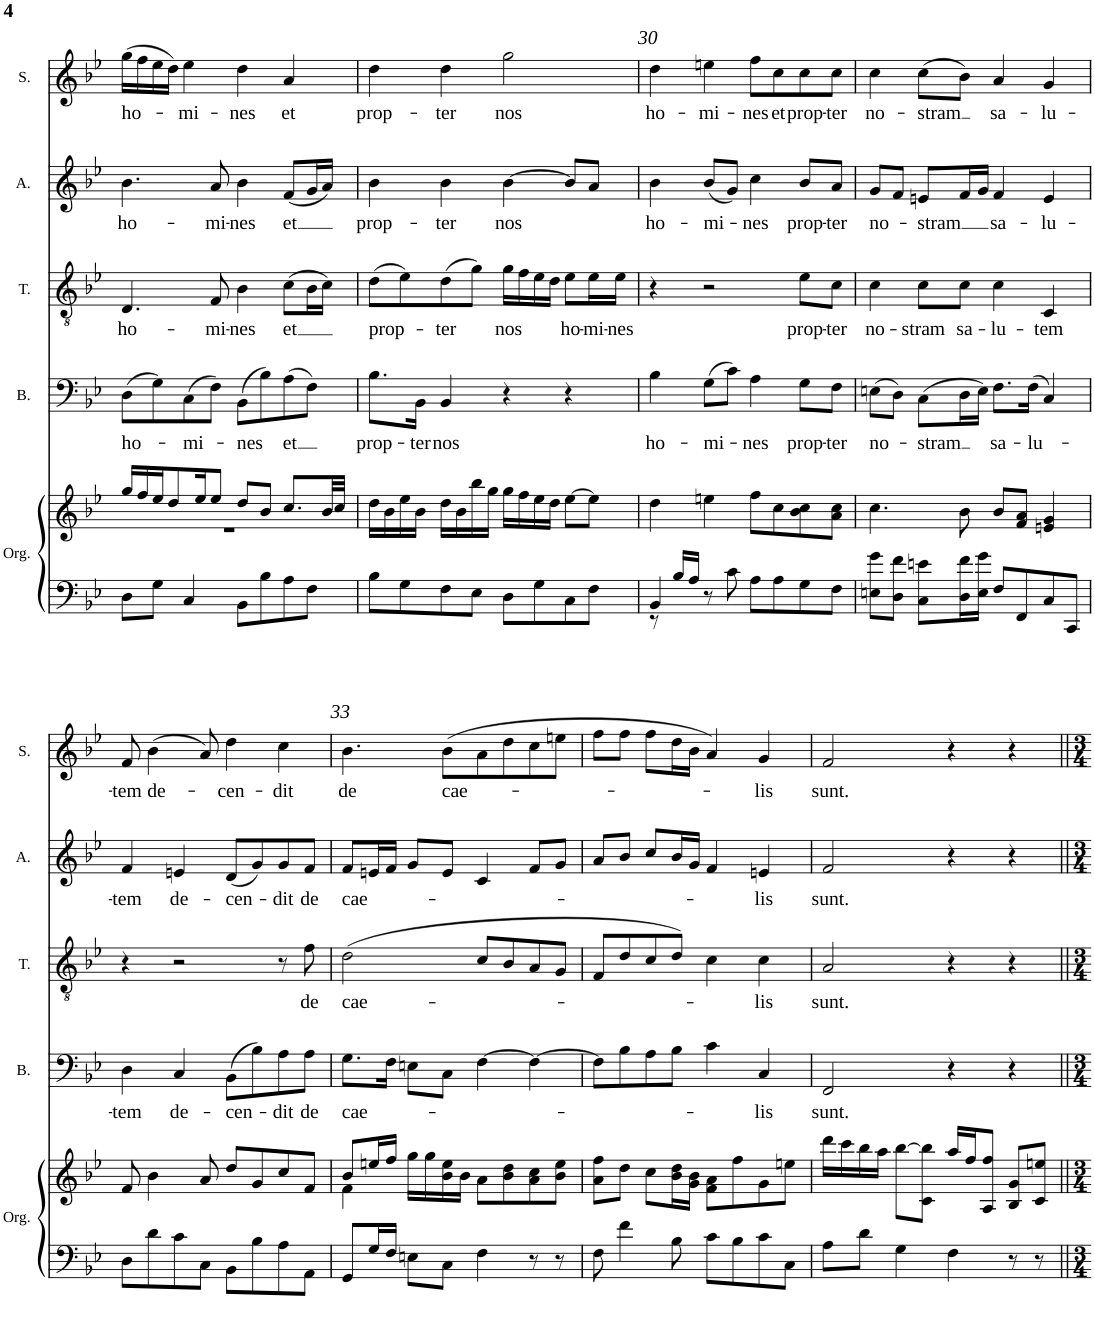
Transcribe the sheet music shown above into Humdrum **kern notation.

**kern	**kern	**kern	**text	**kern	**text	**kern	**text	**kern	**text
*part5	*part5	*part4	*part4	*part3	*part3	*part2	*part2	*part1	*part1
*staff6	*staff5	*staff4	*staff4	*staff3	*staff3	*staff2	*staff2	*staff1	*staff1
*I"Organ	*	*I"Bass	*	*I"Tenor	*	*I"Alto	*	*I"Soprano	*
*I'Org.	*	*I'B.	*	*I'T.	*	*I'A.	*	*I'S.	*
!!LO:PB:g=z
*clefF4	*clefG2	*clefF4	*	*clefGv2	*	*clefG2	*	*clefG2	*
*k[b-e-]	*k[b-e-]	*k[b-e-]	*	*k[b-e-]	*	*k[b-e-]	*	*k[b-e-]	*
*M4/4	*M4/4	*M4/4	*	*M4/4	*	*M4/4	*	*M4/4	*
=28	=28	=28	=28	=28	=28	=28	=28	=28	=28
*	*^	*	*	*	*	*	*	*	*
!	!	!	!	!LO:LY:b	!	!LO:LY:b	!	!LO:LY:b	!	!LO:LY:b
8D\L	16gg/LL	1r	(8D\L	ho-	4.D/	ho-	4.b-\	ho-	(16gg\LL	ho-
.	16ff/	.	.	.	.	.	.	.	16ff\	.
8G\J	16ee-/J	.	8G\)	.	.	.	.	.	16ee-\	.
.	8dd/	.	.	.	.	.	.	.	16dd\JJ)	.
!	!	!	!	!LO:LY:b	!	!	!	!	!	!LO:LY:b
4C/	.	.	(8C\	-mi-	.	.	.	.	4ee-\	-mi-
.	16ee-/K	.	.	.	.	.	.	.	.	.
!	!	!	!	!	!	!LO:LY:b	!	!LO:LY:b	!	!
.	8ee-/J	.	8F\J)	.	8F/	-mi-	8a/	-mi-	.	.
!	!	!	!	!LO:LY:b	!	!LO:LY:b	!	!LO:LY:b	!	!LO:LY:b
8BB-\L	8dd/L	.	(8BB-\L	-nes	4B-\	-nes	4b-\	-nes	4dd\	-nes
8B-\	8b-/J	.	8B-\)	.	.	.	.	.	.	.
!	!	!	!	!LO:LY:b	!	!LO:LY:b	!	!LO:LY:b	!	!LO:LY:b
8A\	8.cc/L	.	(8A\	et	(8c\L	et	(8f/L	et	4a/	et
8F\J	.	.	8F\J)	.	16B-\L	.	16g/L	.	.	.
.	32b-/LL	.	.	.	16c\JJ)	.	16a/JJ)	.	.	.
.	32cc/JJJ	.	.	.	.	.	.	.	.	.
*	*v	*v	*	*	*	*	*	*	*	*
=29	=29	=29	=29	=29	=29	=29	=29	=29	=29
!	!	!	!LO:LY:b	!	!LO:LY:b	!	!LO:LY:b	!	!LO:LY:b
8B-\L	16dd\LL	8.B-\L	prop-	(8d\L	prop-	4b-\	prop-	4dd\	prop-
.	16b-\	.	.	.	.	.	.	.	.
8G\	16ee-\	.	.	8e-\)	.	.	.	.	.
!	!	!	!LO:LY:b	!	!	!	!	!	!
.	16b-\JJ	16BB-\Jk	-ter	.	.	.	.	.	.
!	!	!	!LO:LY:b	!	!LO:LY:b	!	!LO:LY:b	!	!LO:LY:b
8F\	16dd\LL	4BB-/	nos	(8d\	-ter	4b-\	-ter	4dd\	-ter
.	16b-\	.	.	.	.	.	.	.	.
8E-\J	16bb-\	.	.	8g\J)	.	.	.	.	.
.	16gg\JJ	.	.	.	.	.	.	.	.
!	!	!	!	!	!LO:LY:b	!	!LO:LY:b	!	!LO:LY:b
8D\L	16gg\LL	4r	.	16g\LL	nos	[4b-\	nos	2gg\	nos
.	16ff\	.	.	16f\	.	.	.	.	.
8G\	16ee-\	.	.	16e-\	.	.	.	.	.
.	16dd\JJ	.	.	16d\JJ	.	.	.	.	.
!	!	!	!	!	!LO:LY:b	!	!	!	!
8C\	[8ee-\L	4r	.	8e-\L	ho-	8b-/L]	.	.	.
!	!	!	!	!	!LO:LY:b	!	!	!	!
8F\J	8ee-\J]	.	.	16e-\L	-mi-	8a/J	.	.	.
!	!	!	!	!	!LO:LY:b	!	!	!	!
.	.	.	.	16e-\JJ	-nes	.	.	.	.
=30	=30	=30	=30	=30	=30	=30	=30	=30	=30
*^	*	*	*	*	*	*	*	*	*
!	!	!	!	!LO:LY:b	!	!	!	!LO:LY:b	!	!LO:LY:b
4BB-/	8r	4dd\	4B-\	ho-	4r	.	4b-\	ho-	4dd\	ho-
.	16B-/LL	.	.	.	.	.	.	.	.	.
.	16A/JJ	.	.	.	.	.	.	.	.	.
!	!	!	!	!LO:LY:b	!	!	!	!LO:LY:b	!	!LO:LY:b
8r	2.ryy	4een\	(8G\L	-mi-	2r	.	(8b-/L	-mi-	4een\	-mi-
8c\	.	.	8c\J)	.	.	.	8g/J)	.	.	.
!	!	!	!	!LO:LY:b	!	!	!	!LO:LY:b	!	!LO:LY:b
8A\L	.	8ff\L	4A\	-nes	.	.	4cc\	-nes	8ff\L	-nes
!	!	!	!	!	!	!	!	!	!	!LO:LY:b
8A\	.	8cc\	.	.	.	.	.	.	8cc\	et
!	!	!	!	!LO:LY:b	!	!LO:LY:b	!	!LO:LY:b	!	!LO:LY:b
8G\	.	8b-\ 8cc\	8G\L	prop-	8e-\L	prop-	8b-/L	prop-	8cc\	prop-
!	!	!	!	!LO:LY:b	!	!LO:LY:b	!	!LO:LY:b	!	!LO:LY:b
8F\J	.	8a\ 8cc\J	8F\J	-ter	8c\J	-ter	8a/J	-ter	8cc\J	-ter
*v	*v	*	*	*	*	*	*	*	*	*
=31	=31	=31	=31	=31	=31	=31	=31	=31	=31
!	!	!	!LO:LY:b	!	!LO:LY:b	!	!LO:LY:b	!	!LO:LY:b
8En\ 8g\L	4.cc\	(8En\L	no-	4c\	no-	8g/L	no-	4cc\	no-
8D\ 8f\J	.	8D\J)	.	.	.	8f/J	.	.	.
!	!	!	!LO:LY:b	!	!LO:LY:b	!	!LO:LY:b	!	!LO:LY:b
8C\ 8en\L	.	(8C\L	-stram	8c\L	-stram	8en/L	-stram	(8cc\L	-stram
!	!	!	!	!	!LO:LY:b	!	!	!	!
16D\ 16f\L	8b-\	16D\L	.	8c\J	sa-	16f/L	.	8b-\J)	.
16E\ 16g\JJ	.	16E\JJ)	.	.	.	16g/JJ	.	.	.
!	!	!	!LO:LY:b	!	!LO:LY:b	!	!LO:LY:b	!	!LO:LY:b
8F/L	8b-/L	8.F\L	sa-	4c\	-lu-	4f/	sa-	4a/	sa-
8FF/	8f/ 8a/J	.	.	.	.	.	.	.	.
!	!	!	!LO:LY:b	!	!	!	!	!	!
.	.	(16F\Jk	-lu-	.	.	.	.	.	.
!	!	!	!	!	!LO:LY:b	!	!LO:LY:b	!	!LO:LY:b
8C/	4en/ 4g/	4C/)	.	4C/	-tem	4e/	-lu-	4g/	-lu-
8CC/J	.	.	.	.	.	.	.	.	.
!!LO:LB:g=z
=32	=32	=32	=32	=32	=32	=32	=32	=32	=32
!	!	!	!LO:LY:b	!	!	!	!LO:LY:b	!	!LO:LY:b
8D\L	8f/	4D\	-tem	4r	.	4f/	-tem	8f/	-tem
!	!	!	!	!	!	!	!	!	!LO:LY:b
8d\	4b-\	.	.	.	.	.	.	(4b-\	de-
!	!	!	!LO:LY:b	!	!	!	!LO:LY:b	!	!
8c\	.	4C/	de-	2r	.	4en/	de-	.	.
8C\J	8a/	.	.	.	.	.	.	8a/)	.
!	!	!	!LO:LY:b	!	!	!	!LO:LY:b	!	!LO:LY:b
8BB-\L	8dd/L	(8BB-\L	-cen-	.	.	(8d/L	-cen-	4dd\	-cen-
8B-\	8g/	8B-\)	.	.	.	8g/)	.	.	.
!	!	!	!LO:LY:b	!	!	!	!LO:LY:b	!	!LO:LY:b
8A\	8cc/	8A\	-dit	8r	.	8g/	-dit	4cc\	-dit
!	!	!	!LO:LY:b	!	!LO:LY:b	!	!LO:LY:b	!	!
8AA\J	8f/J	8A\J	de	8f\	de	8f/J	de	.	.
=33	=33	=33	=33	=33	=33	=33	=33	=33	=33
*	*^	*	*	*	*	*	*	*	*
!	!	!	!	!LO:LY:b	!	!LO:LY:b	!	!LO:LY:b	!	!LO:LY:b
8GG/L	8b-/L	4f\	8.G\L	cae-	(2d\	cae-	8f/L	cae-	4.b-\	de
16G/L	16een/L	.	.	.	.	.	16en/L	.	.	.
16F/JJ	16ff/JJ	.	16F\Jk	.	.	.	16f/JJ	.	.	.
8En\L	16gg\LL	2.ryy	8En\L	.	.	.	8g/L	.	.	.
.	16gg\	.	.	.	.	.	.	.	.	.
!	!	!	!	!	!	!	!	!	!	!LO:LY:b
8C\J	16b-\ 16ee\	.	8C\J	.	.	.	8e/J	.	(8b-\L	cae-
.	16b-\JJ	.	.	.	.	.	.	.	.	.
4F\	8a\L	.	[4F\	.	8c/L	.	4c/	.	8a\	.
.	8b-\ 8dd\	.	.	.	8B-/	.	.	.	8dd\	.
8r	8a\ 8cc\	.	4F\_	.	8A/	.	8f/L	.	8cc\	.
8r	8b-\ 8ee\J	.	.	.	8G/J	.	8g/J	.	8een\J	.
*	*v	*v	*	*	*	*	*	*	*	*
=34	=34	=34	=34	=34	=34	=34	=34	=34	=34
8F\	8a\ 8ff\L	8F\L]	.	8F/L	.	8a/L	.	8ff\L	.
4f\	8dd\J	8B-\	.	8d/	.	8b-/J	.	8ff\J	.
.	8cc\L	8A\	.	8c/	.	8cc/L	.	8ff\L	.
8B-\	16b-\ 16dd\L	8B-\J	.	8d/J)	.	16b-/L	.	16dd\L	.
.	16g\ 16b-\JJ	.	.	.	.	16g/JJ	.	16b-\JJ	.
8c\L	8f\ 8a\L	4c\	.	4c\	.	4f/	.	4a/)	.
8B-\	8ff\	.	.	.	.	.	.	.	.
!	!	!	!LO:LY:b	!	!LO:LY:b	!	!LO:LY:b	!	!LO:LY:b
8c\	8g\	4C/	-lis	4c\	-lis	4en/	-lis	4g/	-lis
8C\J	8een\J	.	.	.	.	.	.	.	.
=35	=35	=35	=35	=35	=35	=35	=35	=35	=35
!	!	!	!LO:LY:b	!	!LO:LY:b	!	!LO:LY:b	!	!LO:LY:b
8A\L	16ddd\LL	2FF/	sunt.	2A/	sunt.	2f/	sunt.	2f/	sunt.
.	16ccc\	.	.	.	.	.	.	.	.
8d\J	16bb-\	.	.	.	.	.	.	.	.
.	16aa\JJ	.	.	.	.	.	.	.	.
4G\	[8bb-\L	.	.	.	.	.	.	.	.
.	8c\ 8bb-\]J	.	.	.	.	.	.	.	.
4F\	16aa/LL	4r	.	4r	.	4r	.	4r	.
.	16ff/J	.	.	.	.	.	.	.	.
.	8A/ 8ff/J	.	.	.	.	.	.	.	.
8r	8B-/ 8g/L	4r	.	4r	.	4r	.	4r	.
8r	8c/ 8een/J	.	.	.	.	.	.	.	.
=||	=||	=||	=||	=||	=||	=||	=||	=||	=||
*-	*-	*-	*-	*-	*-	*-	*-	*-	*-
